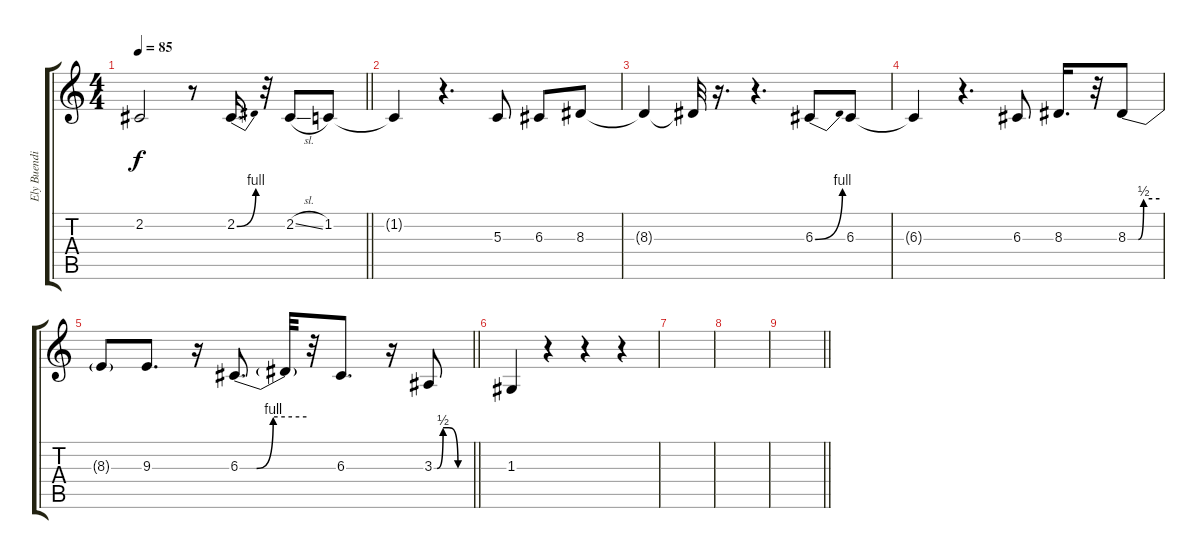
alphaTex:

\track ("Ely Buendia - Vocal" "Ely Buendi") {instrument sopranosax}
\staff {score tabs}
\tuning (E4 B3 G3 D3 A2 E2) {hide}
\ts (4 4)
\tempo 85
\clef g2
\barLineRight lightlight
\ks c
2.2{t}.2{dy f} r.8 2.2{be (bend 0 0 60 4)}.16{d} r.32 2.2{sl}.8 1.2.8 |
\section ("" "")
1.2{t}.4 r.4{d} 5.3.8 6.3.8 8.3.8 |
8.3{t}.4 8.3{t}.32 r.16{d} r.4{d} 6.3{be (bend 0 0 60 4)}.8 6.3.8 |
6.3{t}.4 r.4{d} 6.3.8 8.3.16{d} r.32 8.3{be (custom 0 0 20 0 30 2 60 2)}.8 |
\barLineRight lightlight
8.3{t}.8 9.3.8{d} r.16 6.3{be (custom 0 0 15 0 30 4 60 4)}.8{d} 6.3{t}.32 r.32 6.3.8{d} r.16 3.3{be (custom 0 0 5 0 15 2 25 2 40 0 60 0)}.8 |
\section ("" "")
1.3.4 r.4 r.4 r.4 |
|
|
\barLineRight lightlight
